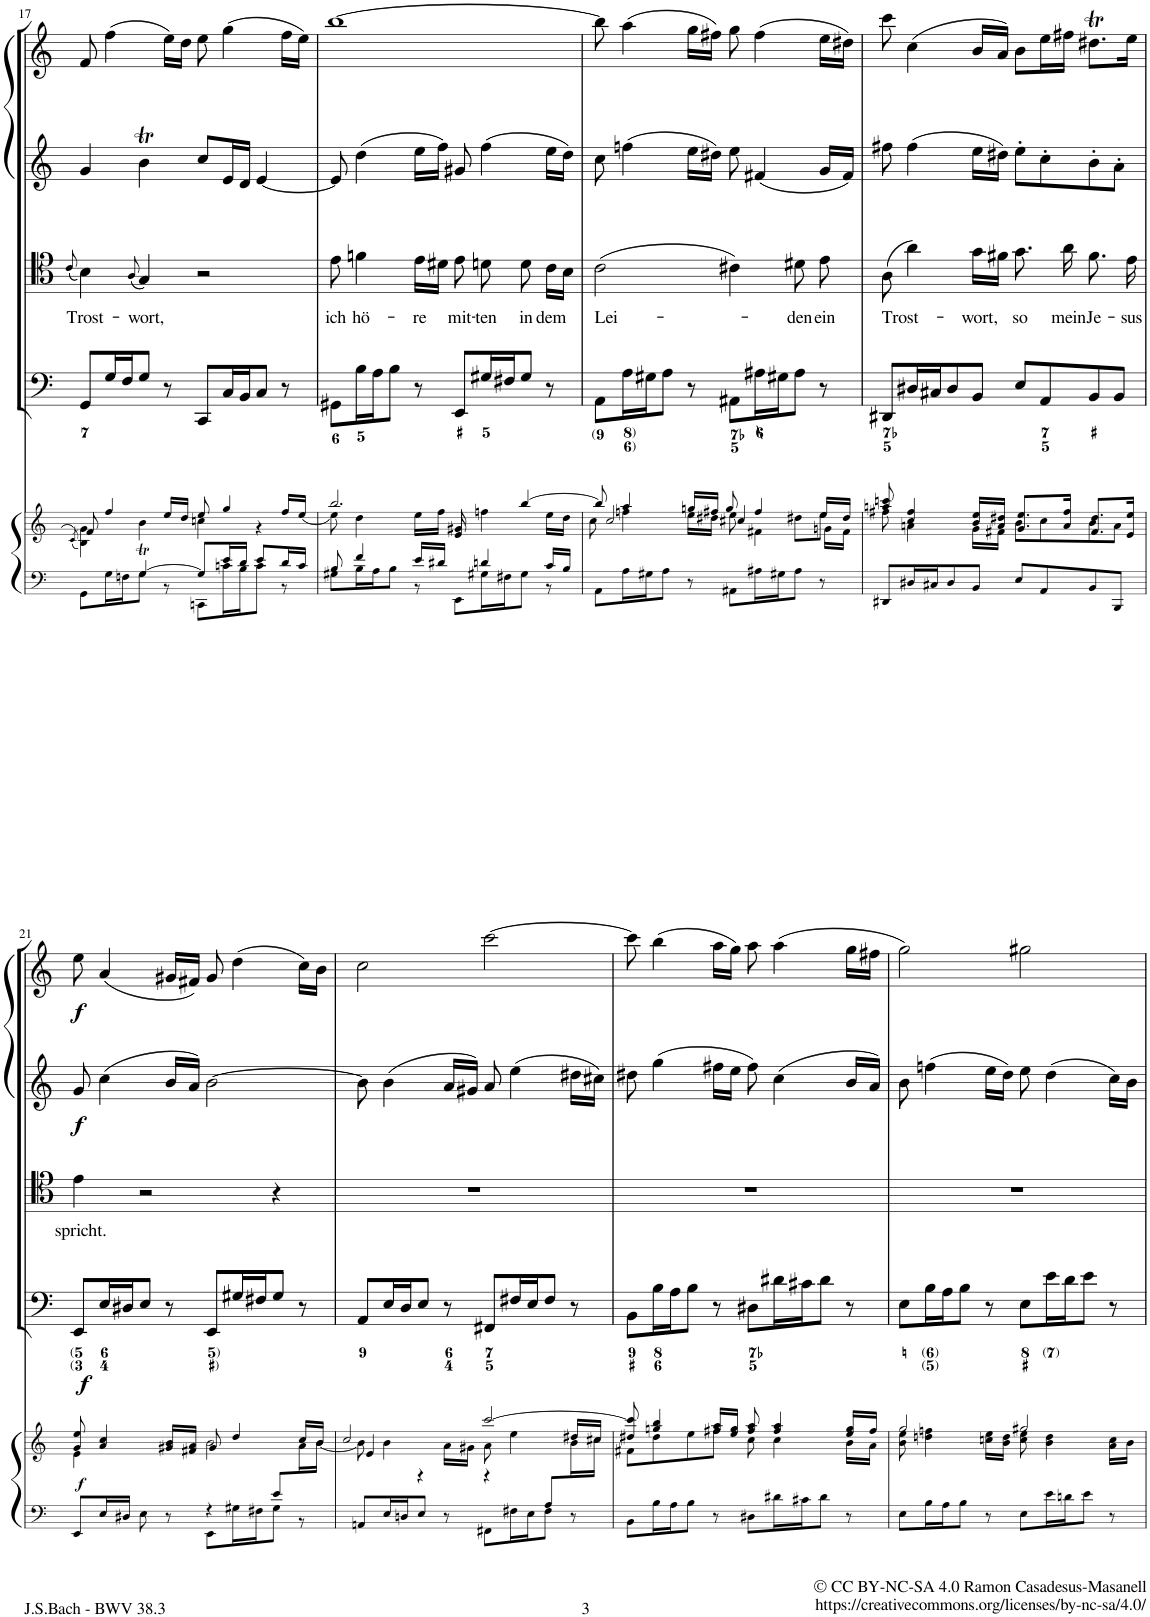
**kern	**kern	**dynam	**kern	**dynam	**kern	**text	**kern	**dynam	**kern	**dynam
*part5	*part5	*part5	*part4	*part4	*part3	*part3	*part2	*part2	*part1	*part1
*staff6	*staff5	*staff5/6	*staff4	*staff4	*staff3	*staff3	*staff2	*staff2	*staff1	*staff1
*I"Piano reduction	*	*	*I"Continuo	*	*I"Tenore	*	*I"Oboe II	*	*I"Oboe I	*
*I'Pno	*	*	*	*	*	*	*I'Ob	*	*I'Ob	*
!!LO:PB:g=z
*clefF4	*clefG2	*	*clefF4	*	*clefC4	*	*clefG2	*	*clefG2	*
*k[]	*k[]	*	*k[]	*	*k[]	*	*k[]	*	*k[]	*
*M4/4	*M4/4	*	*M4/4	*	*M4/4	*	*M4/4	*	*M4/4	*
*met(c)	*met(c)	*	*met(c)	*	*met(c)	*	*met(c)	*	*met(c)	*
=17	=17	=17	=17	=17	=17	=17	=17	=17	=17	=17
*	*^	*	*	*	*	*	*	*	*	*
.	.	(8qc/	.	.	.	(8qc/	.	.	.	.	.
*^	*	*	*	*	*	*	*	*	*	*	*
!	!	!	!	!	!	!	!	!LO:LY:b	!	!	!	!
4ryy	8GG\L	8f/]	4B\ 4g\)	.	8GG/L	.	4B\)	Trost-	4g/	.	8f/	.
.	16G\L	4ff/	.	.	16G/L	.	.	.	.	.	(4ff\	.
.	16Fn\J	.	.	.	16F/J	.	.	.	.	.	.	.
.	.	.	.	.	.	.	(8qA/	.	.	.	.	.
!	!	!	!	!	!	!	!	!LO:LY:b	!	!	!	!
[4G/	8G\J	.	4bt\	.	8G/J	.	4G/)	wort,	4bt\	.	.	.
.	8r	16ee/LL	.	.	8r	.	.	.	.	.	16ee\LL)	.
.	.	16dd/JJ	.	.	.	.	.	.	.	.	16dd\JJ	.
8G/L]	8CCn\L	8ee/	4ccn\	.	8CC/L	.	2r	.	8cc/L	.	8ee\	.
16e/L	16cn\L	4gg/	.	.	16C/L	.	.	.	16e/L	.	(4gg\	.
16d/JJ	16B\J	.	.	.	16BB/J	.	.	.	16d/JJ	.	.	.
8e/L	8c\J	.	4r	.	8C/J	.	.	.	[4e/	.	.	.
16d/L	8r	16ff/LL	.	.	8r	.	.	.	.	.	16ff\LL	.
16c/JJ	.	[<16ee/JJ	.	.	.	.	.	.	.	.	16ee\JJ)	.
=18	=18	=18	=18	=18	=18	=18	=18	=18	=18	=18	=18	=18
*	*	*	*^	*	*	*	*	*	*	*	*	*
!	!	!	!	!	!	!	!	!	!LO:LY:b	!	!	!	!
8B/	8G#X\L	2.bb/	8ee\]	2ryy	.	8GG#X\L	.	8e\	ich	8e/]	.	[1bb	.
!	!	!	!	!	!	!	!	!	!LO:LY:b	!	!	!	!
4f/	16B\L	.	4dd\	.	.	16B\L	.	4fn\	hö-	(4dd\	.	.	.
.	16A\J	.	.	.	.	16A\J	.	.	.	.	.	.	.
.	8B\J	.	.	.	.	8B\J	.	.	.	.	.	.	.
!	!	!	!	!	!	!	!	!	!LO:LY:b	!	!	!	!
16e/LL	8r	.	16ee\LL	.	.	8r	.	16e\LL	-re	16ee\LL	.	.	.
16d#X/JJ	.	.	16ff\JJ	.	.	.	.	16d#X\JJ	.	16ff\JJ)	.	.	.
!	!	!	!	!	!	!	!	!	!LO:LY:b	!	!	!	!
8ryy	8EE\L	.	8g#X/	8e/	.	8EE/L	.	8e\	mit-	8g#X/	.	.	.
!	!	!	!	!	!	!	!	!	!LO:LY:b	!	!	!	!
4dn/	16G#X\L	.	4ffn\	4.ryy	.	16G#X/L	.	8dn\	-ten	(4ff\	.	.	.
.	16F#X\J	.	.	.	.	16F#X/J	.	.	.	.	.	.	.
!	!	!	!	!	!	!	!	!	!LO:LY:b	!	!	!	!
.	8G#\J	[4bb/	.	.	.	8G#/J	.	8d\	in	.	.	.	.
!	!	!	!	!	!	!	!	!	!LO:LY:b	!	!	!	!
16c/LL	8r	.	16ee\LL	.	.	8r	.	16c\LL	dem	16ee\LL	.	.	.
16B/JJ	.	.	16dd\JJ	.	.	.	.	16B\JJ	.	16dd\JJ)	.	.	.
*v	*v	*	*	*	*	*	*	*	*	*	*	*	*
=19	=19	=19	=19	=19	=19	=19	=19	=19	=19	=19	=19	=19
!	!	!	!	!	!	!	!	!LO:LY:b	!	!	!	!
8AA\L	8bb/]	8cc\	2cc/	.	8AA\L	.	(2c\	Lei-	8cc\	.	8bb\]	.
16A\L	4aa/	4ffn\	.	.	16A\L	.	.	.	(4ffn\	.	(4aa\	.
16G#X\J	.	.	.	.	16G#X\J	.	.	.	.	.	.	.
8A\J	.	.	.	.	8A\J	.	.	.	.	.	.	.
8r	16ggn/LL	16ee\LL	.	.	8r	.	.	.	16ee\LL	.	16gg\LL	.
.	16ff#X/JJ	16dd#X\JJ	.	.	.	.	.	.	16dd#X\JJ)	.	16ff#X\JJ)	.
8AA#X\L	8gg/	8ee\	4cc#X/	.	8AA#X\L	.	4c#X\)	.	8ee\	.	8gg\	.
16A#X\L	4ff#/	4f#X\	.	.	16A#X\L	.	.	.	(4f#X/	.	(4ff#\	.
16G#X\J	.	.	.	.	16G#X\J	.	.	.	.	.	.	.
!	!	!	!	!	!	!	!	!LO:LY:b	!	!	!	!
8A#\J	.	.	8dd#X\L	.	8A#\J	.	8d#X\	-den	.	.	.	.
!	!	!	!	!	!	!	!	!LO:LY:b	!	!	!	!
8r	16ee/LL	16gn\LL	8ee\J	.	8r	.	8e\	ein	16g/LL	.	16ee\LL	.
.	16dd#/JJ	16f#\JJ	.	.	.	.	.	.	16f#/JJ)	.	16dd#X\JJ)	.
*	*	*v	*v	*	*	*	*	*	*	*	*	*
=20	=20	=20	=20	=20	=20	=20	=20	=20	=20	=20	=20
!	!	!	!	!	!	!	!LO:LY:b	!	!	!	!
8DD#X/L	8aan/ 8cccn/	8ff#X\	.	8DD#X/L	.	(8A\	Trost-	8ff#X\	.	8ccc\	.
16D#X/L	4cc/ 4ff#/	4an\	.	16D#X/L	.	4a\)	.	(4ff#\	.	(4cc\	.
16C#X/J	.	.	.	16C#X/J	.	.	.	.	.	.	.
8D#/	.	.	.	8D#/	.	.	.	.	.	.	.
!	!	!	!	!	!	!	!LO:LY:b	!	!	!	!
8BB/J	16b/ 16ee/LL	16g\LL	.	8BB/J	.	16g\LL	wort,	16ee\LL	.	16b/LL	.
.	16a/ 16dd#X/JJ	16f#X\JJ	.	.	.	16f#X\JJ	.	16dd#X\JJ)	.	16a/JJ)	.
!	!	!	!	!	!	!	!LO:LY:b	!	!	!	!
8E/L	8.g/ 8.ee/L	8b\L	.	8E/L	.	8.g\	so	8ee'\L	.	8b\L	.
8AA/	.	8cc\	.	8AA/	.	.	.	8cc'\	.	16ee\L	.
!	!	!	!	!	!	!	!LO:LY:b	!	!	!	!
.	16a/ 16ff#/Jk	.	.	.	.	16a\	mein	.	.	16ff#X\JJ	.
!	!	!	!	!	!	!	!LO:LY:b	!	!	!	!
8BB/	8.f#/ 8.dd#/L	8b\	.	8BB/	.	8.f#\	Je-	8b'\	.	8.dd#Xt\L	.
8BBB/J	.	8a\J	.	8BB/J	.	.	.	8a'\J	.	.	.
!	!	!	!	!	!	!	!LO:LY:b	!	!	!	!
.	16e/ 16ee/Jk	.	.	.	.	16e\	-sus	.	.	16ee\Jk	.
!!LO:LB:g=z
=21	=21	=21	=21	=21	=21	=21	=21	=21	=21	=21	=21
*^	*	*^	*	*	*	*	*	*	*	*	*
!	!	!	!	!	!LO:DY:b	!	!LO:DY:b	!	!LO:LY:b	!	!LO:DY:b	!	!LO:DY:b
8EE/L	4.ryy	8g/ 8ee/	4e\	2..ryy	f	8EE/L	f	4e\	spricht.	8g/	f	8ee\	f
16E/L	.	4a/ 4cc/	.	.	.	16E/L	.	.	.	(4cc\	.	(4a/	.
16D#X/JJ	.	.	.	.	.	16D#X/J	.	.	.	.	.	.	.
8E\	.	.	4ryy	.	.	8E/J	.	2r	.	.	.	.	.
8r	8ryy	16g#X/ 16b/LL	.	.	.	8r	.	.	.	16b/LL	.	16g#X/LL	.
.	.	16f#X/ 16a/JJ	.	.	.	.	.	.	.	16a/JJ)	.	16f#X/JJ)	.
4r	8EE\L	8g#/	2b\	.	.	8EE/L	.	.	.	[2b\	.	8g#/	.
.	16G#X\L	4dd/	.	.	.	16G#X/L	.	.	.	.	.	(4dd\	.
.	16F#X\J	.	.	.	.	16F#X/J	.	.	.	.	.	.	.
8e/L	8G#\J	.	.	.	.	8G#/J	.	4r	.	.	.	.	.
8ryy	8r	16cc/LL	.	16a\L	.	8r	.	.	.	.	.	16cc\LL)	.
.	.	16b/JJ	.	[16b\JJ	.	.	.	.	.	.	.	16b\JJ	.
=22	=22	=22	=22	=22	=22	=22	=22	=22	=22	=22	=22	=22	=22
2.ryy	8AAn/L	2cc/	8b\]	4e/	.	8AA/L	.	1r	.	8b\]	.	2cc\	.
.	16E/L	.	4b\	.	.	16E/L	.	.	.	(4b\	.	.	.
.	16Dn/J	.	.	.	.	16D/J	.	.	.	.	.	.	.
.	8E/J	.	.	4r	.	8E/J	.	.	.	.	.	.	.
.	8r	.	16a\LL	.	.	8r	.	.	.	16a/LL	.	.	.
.	.	.	16g#X\JJ	.	.	.	.	.	.	16g#X/JJ)	.	.	.
.	8FF#X\L	[2ccc/	8a\	4r	.	8FF#X/L	.	.	.	8a/	.	[2ccc\	.
.	16F#X\L	.	4ee\	.	.	16F#X/L	.	.	.	(4ee\	.	.	.
.	16E\J	.	.	.	.	16E/J	.	.	.	.	.	.	.
8A/L	8F#\J	.	.	8ryy	.	8F#/J	.	.	.	.	.	.	.
8ryy	8r	.	16dd#X/LL	16b\L	.	8r	.	.	.	16dd#X\LL	.	.	.
.	.	.	16cc#X/JJ	16cc#\JJ	.	.	.	.	.	16cc#X\JJ)	.	.	.
*v	*v	*	*	*	*	*	*	*	*	*	*	*	*
*	*	*v	*v	*	*	*	*	*	*	*	*	*
=23	=23	=23	=23	=23	=23	=23	=23	=23	=23	=23	=23
8BB\L	8dd#X/ 8ccc/]	8f#X\L	.	8BB\L	.	1r	.	8dd#X\	.	8ccc\]	.
16B\L	4ggn/ 4bb/	8dd#\	.	16B\L	.	.	.	(4gg\	.	(4bb\	.
16A\J	.	.	.	16A\J	.	.	.	.	.	.	.
8B\J	.	8ee\	.	8B\J	.	.	.	.	.	.	.
8r	16ff#X/ 16aa/LL	8ff#\J	.	8r	.	.	.	16ff#X\LL	.	16aa\LL	.
.	16ee/ 16gg/JJ	.	.	.	.	.	.	16ee\JJ	.	16gg\JJ)	.
8D#X\L	8ff#/ 8aa/	8cc\	.	8D#X\L	.	.	.	8ff#\)	.	8aa\	.
16d#X\L	4ff#/ 4aa/	4cc\	.	16d#X\L	.	.	.	(4cc\	.	(4aa\	.
16c#X\J	.	.	.	16c#X\J	.	.	.	.	.	.	.
8d#\J	.	.	.	8d#\J	.	.	.	.	.	.	.
8r	16ee/ 16gg/LL	16b\LL	.	8r	.	.	.	16b/LL	.	16gg\LL	.
.	16ff#/JJ	16a\JJ	.	.	.	.	.	16a/JJ)	.	16ff#X\JJ	.
=24	=24	=24	=24	=24	=24	=24	=24	=24	=24	=24	=24
8E\L	2gg/	8b\ 8ee\	.	8E\L	.	1r	.	8b\	.	2gg\)	.
16B\L	.	4ddn\ 4ffn\	.	16B\L	.	.	.	(4ffn\	.	.	.
16A\J	.	.	.	16A\J	.	.	.	.	.	.	.
8B\J	.	.	.	8B\J	.	.	.	.	.	.	.
8r	.	16ccn\ 16ee\LL	.	8r	.	.	.	16ee\LL	.	.	.
.	.	16b\ 16dd\JJ	.	.	.	.	.	16dd\JJ)	.	.	.
8E\L	2gg#X/	8cc\ 8ee\	.	8E\L	.	.	.	8ee\	.	2gg#X\	.
16e\L	.	4b\ 4dd\	.	16e\L	.	.	.	(4dd\	.	.	.
16dn\J	.	.	.	16d\J	.	.	.	.	.	.	.
8e\J	.	.	.	8e\J	.	.	.	.	.	.	.
8r	.	16a\ 16cc\LL	.	8r	.	.	.	16cc\LL)	.	.	.
.	.	16b\JJ	.	.	.	.	.	16b\JJ	.	.	.
*	*v	*v	*	*	*	*	*	*	*	*	*
=	=	=	=	=	=	=	=	=	=	=
*-	*-	*-	*-	*-	*-	*-	*-	*-	*-	*-
